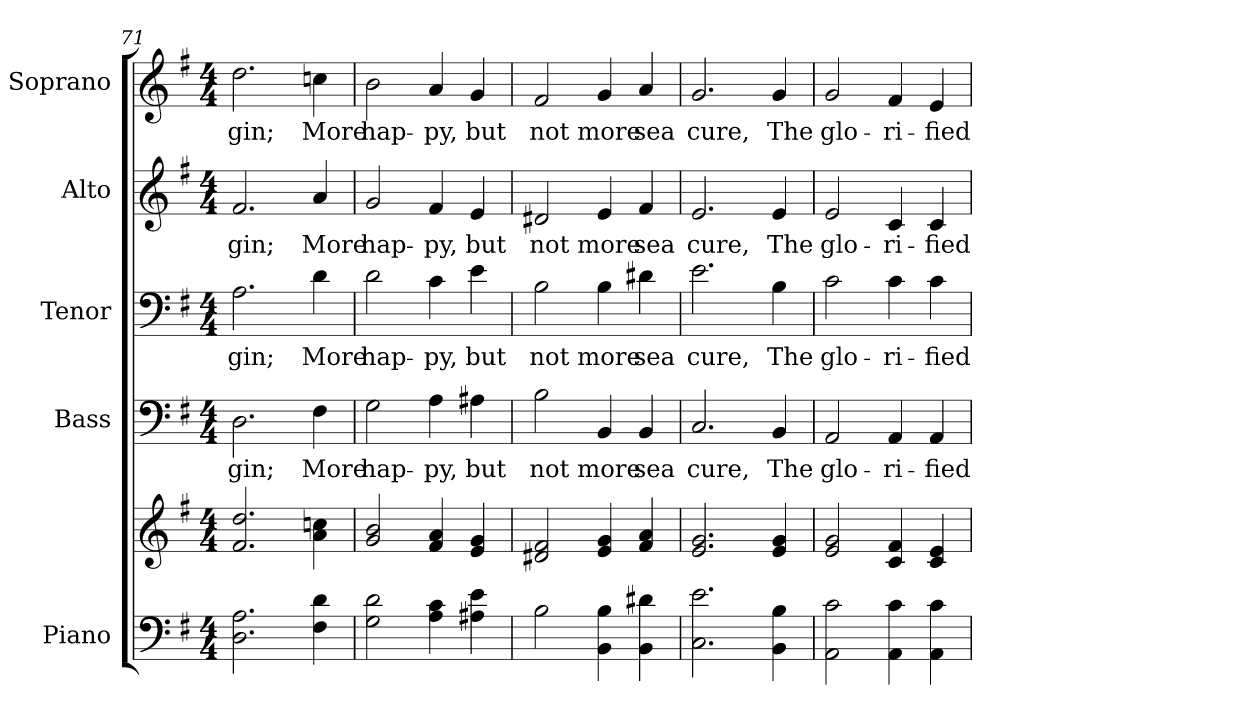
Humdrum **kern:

**kern	**kern	**kern	**text	**kern	**text	**kern	**text	**kern	**text
*part5	*part5	*part4	*part4	*part3	*part3	*part2	*part2	*part1	*part1
*staff6	*staff5	*staff4	*staff4	*staff3	*staff3	*staff2	*staff2	*staff1	*staff1
*I"Piano	*	*I"Bass	*	*I"Tenor	*	*I"Alto	*	*I"Soprano	*
*I'Pno.	*	*I'B.	*	*I'T.	*	*I'A.	*	*I'S.	*
!!LO:PB:g=z
*clefF4	*clefG2	*clefF4	*	*clefF4	*	*clefG2	*	*clefG2	*
*k[f#]	*k[f#]	*k[f#]	*	*k[f#]	*	*k[f#]	*	*k[f#]	*
*G:	*G:	*G:	*	*G:	*	*G:	*	*G:	*
*M4/4	*M4/4	*M4/4	*	*M4/4	*	*M4/4	*	*M4/4	*
=71	=71	=71	=71	=71	=71	=71	=71	=71	=71
!	!	!	!LO:LY:b:color=#000000	!	!	!	!	!	!
!	!	!	!	!	!LO:LY:b:color=#000000	!	!	!	!
!	!	!	!	!	!	!	!LO:LY:b:color=#000000	!	!
!	!	!	!	!	!	!	!	!	!LO:LY:b:color=#000000
2.Di\ 2.Ai	2.f#i/ 2.ddi	2.Di\	gin;	2.Ai\	gin;	2.f#i/	gin;	2.ddi\	gin;
!	!	!	!LO:LY:b:color=#000000	!	!	!	!	!	!
!	!	!	!	!	!LO:LY:b:color=#000000	!	!	!	!
!	!	!	!	!	!	!	!LO:LY:b:color=#000000	!	!
!	!	!	!	!	!	!	!	!	!LO:LY:b:color=#000000
4F#i\ 4di	4ai\ 4ccni	4F#i\	More	4di\	More	4ai/	More	4ccni\	More
=72	=72	=72	=72	=72	=72	=72	=72	=72	=72
!	!	!	!LO:LY:b:color=#000000	!	!	!	!	!	!
!	!	!	!	!	!LO:LY:b:color=#000000	!	!	!	!
!	!	!	!	!	!	!	!LO:LY:b:color=#000000	!	!
!	!	!	!	!	!	!	!	!	!LO:LY:b:color=#000000
2Gi\ 2di	2gi/ 2bi	2Gi\	hap-	2di\	hap-	2gi/	hap-	2bi\	hap-
!	!	!	!LO:LY:b:color=#000000	!	!	!	!	!	!
!	!	!	!	!	!LO:LY:b:color=#000000	!	!	!	!
!	!	!	!	!	!	!	!LO:LY:b:color=#000000	!	!
!	!	!	!	!	!	!	!	!	!LO:LY:b:color=#000000
4Ai\ 4ci	4f#i/ 4ai	4Ai\	-py,	4ci\	-py,	4f#i/	-py,	4ai/	-py,
!	!	!	!LO:LY:b:color=#000000	!	!	!	!	!	!
!	!	!	!	!	!LO:LY:b:color=#000000	!	!	!	!
!	!	!	!	!	!	!	!LO:LY:b:color=#000000	!	!
!	!	!	!	!	!	!	!	!	!LO:LY:b:color=#000000
4A#Xi\ 4ei	4ei/ 4gi	4A#Xi\	but	4ei\	but	4ei/	but	4gi/	but
=73	=73	=73	=73	=73	=73	=73	=73	=73	=73
!	!	!	!LO:LY:b:color=#000000	!	!	!	!	!	!
!	!	!	!	!	!LO:LY:b:color=#000000	!	!	!	!
!	!	!	!	!	!	!	!LO:LY:b:color=#000000	!	!
!	!	!	!	!	!	!	!	!	!LO:LY:b:color=#000000
2Bi\	2d#Xi/ 2f#i	2Bi\	not	2Bi\	not	2d#Xi/	not	2f#i/	not
!	!	!	!LO:LY:b:color=#000000	!	!	!	!	!	!
!	!	!	!	!	!LO:LY:b:color=#000000	!	!	!	!
!	!	!	!	!	!	!	!LO:LY:b:color=#000000	!	!
!	!	!	!	!	!	!	!	!	!LO:LY:b:color=#000000
4BBi\ 4Bi	4ei/ 4gi	4BBi/	more	4Bi\	more	4ei/	more	4gi/	more
!	!	!	!LO:LY:b:color=#000000	!	!	!	!	!	!
!	!	!	!	!	!LO:LY:b:color=#000000	!	!	!	!
!	!	!	!	!	!	!	!LO:LY:b:color=#000000	!	!
!	!	!	!	!	!	!	!	!	!LO:LY:b:color=#000000
4BBi\ 4d#Xi	4f#i/ 4ai	4BBi/	sea	4d#Xi\	sea	4f#i/	sea	4ai/	sea
!!LO:PB:g=z
=74	=74	=74	=74	=74	=74	=74	=74	=74	=74
!	!	!	!LO:LY:b:color=#000000	!	!	!	!	!	!
!	!	!	!	!	!LO:LY:b:color=#000000	!	!	!	!
!	!	!	!	!	!	!	!LO:LY:b:color=#000000	!	!
!	!	!	!	!	!	!	!	!	!LO:LY:b:color=#000000
2.Ci\ 2.ei	2.ei/ 2.gi	2.Ci/	cure,	2.ei\	cure,	2.ei/	cure,	2.gi/	cure,
!	!	!	!LO:LY:b:color=#000000	!	!	!	!	!	!
!	!	!	!	!	!LO:LY:b:color=#000000	!	!	!	!
!	!	!	!	!	!	!	!LO:LY:b:color=#000000	!	!
!	!	!	!	!	!	!	!	!	!LO:LY:b:color=#000000
4BBi\ 4Bi	4ei/ 4gi	4BBi/	The	4Bi\	The	4ei/	The	4gi/	The
=75	=75	=75	=75	=75	=75	=75	=75	=75	=75
!	!	!	!LO:LY:b:color=#000000	!	!	!	!	!	!
!	!	!	!	!	!LO:LY:b:color=#000000	!	!	!	!
!	!	!	!	!	!	!	!LO:LY:b:color=#000000	!	!
!	!	!	!	!	!	!	!	!	!LO:LY:b:color=#000000
2AAi\ 2ci	2ei/ 2gi	2AAi/	glo-	2ci\	glo-	2ei/	glo-	2gi/	glo-
!	!	!	!LO:LY:b:color=#000000	!	!	!	!	!	!
!	!	!	!	!	!LO:LY:b:color=#000000	!	!	!	!
!	!	!	!	!	!	!	!LO:LY:b:color=#000000	!	!
!	!	!	!	!	!	!	!	!	!LO:LY:b:color=#000000
4AAi\ 4ci	4ci/ 4f#i	4AAi/	-ri-	4ci\	-ri-	4ci/	-ri-	4f#i/	-ri-
!	!	!	!LO:LY:b:color=#000000	!	!	!	!	!	!
!	!	!	!	!	!LO:LY:b:color=#000000	!	!	!	!
!	!	!	!	!	!	!	!LO:LY:b:color=#000000	!	!
!	!	!	!	!	!	!	!	!	!LO:LY:b:color=#000000
4AAi\ 4ci	4ci/ 4ei	4AAi/	-fied	4ci\	-fied	4ci/	-fied	4ei/	-fied
=	=	=	=	=	=	=	=	=	=
*-	*-	*-	*-	*-	*-	*-	*-	*-	*-
